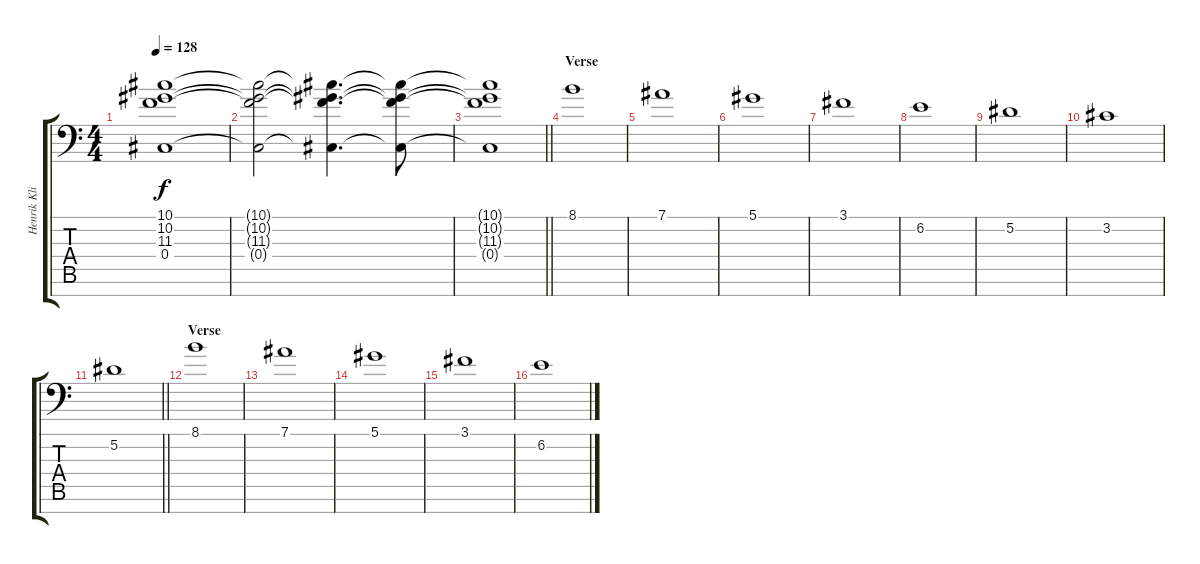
\track ("Henrik Klingenberg - Keyboard" "Henrik Kli") {instrument pad2warm}
\staff {score tabs}
\tuning (Eb4 Bb3 Gb3 Db3 Ab2 Eb2 Bb1) {hide}
\ts (4 4)
\tempo 128
\clef f4
\ks c
(10.1 10.2 11.3 0.4).1{dy f} |
(10.1{t} 10.2{t} 11.3{t} 0.4{t}).2{volume 4} (10.1{t} 10.2{t} 11.3{t} 0.4{t}).4{d} (10.1{t} 10.2{t} 11.3{t} 0.4{t}).8{volume 0} |
\barLineRight lightlight
(10.1{t} 10.2{t} 11.3{t} 0.4{t}).1 |
\section ("" "Verse")
8.1.1{volume 13 instrument pad2warm} |
7.1.1 |
5.1.1 |
3.1.1 |
6.2.1 |
5.2.1 |
3.2.1 |
\barLineRight lightlight
5.2.1 |
\section ("" "Verse")
8.1.1 |
7.1.1 |
5.1.1 |
3.1.1 |
6.2.1
